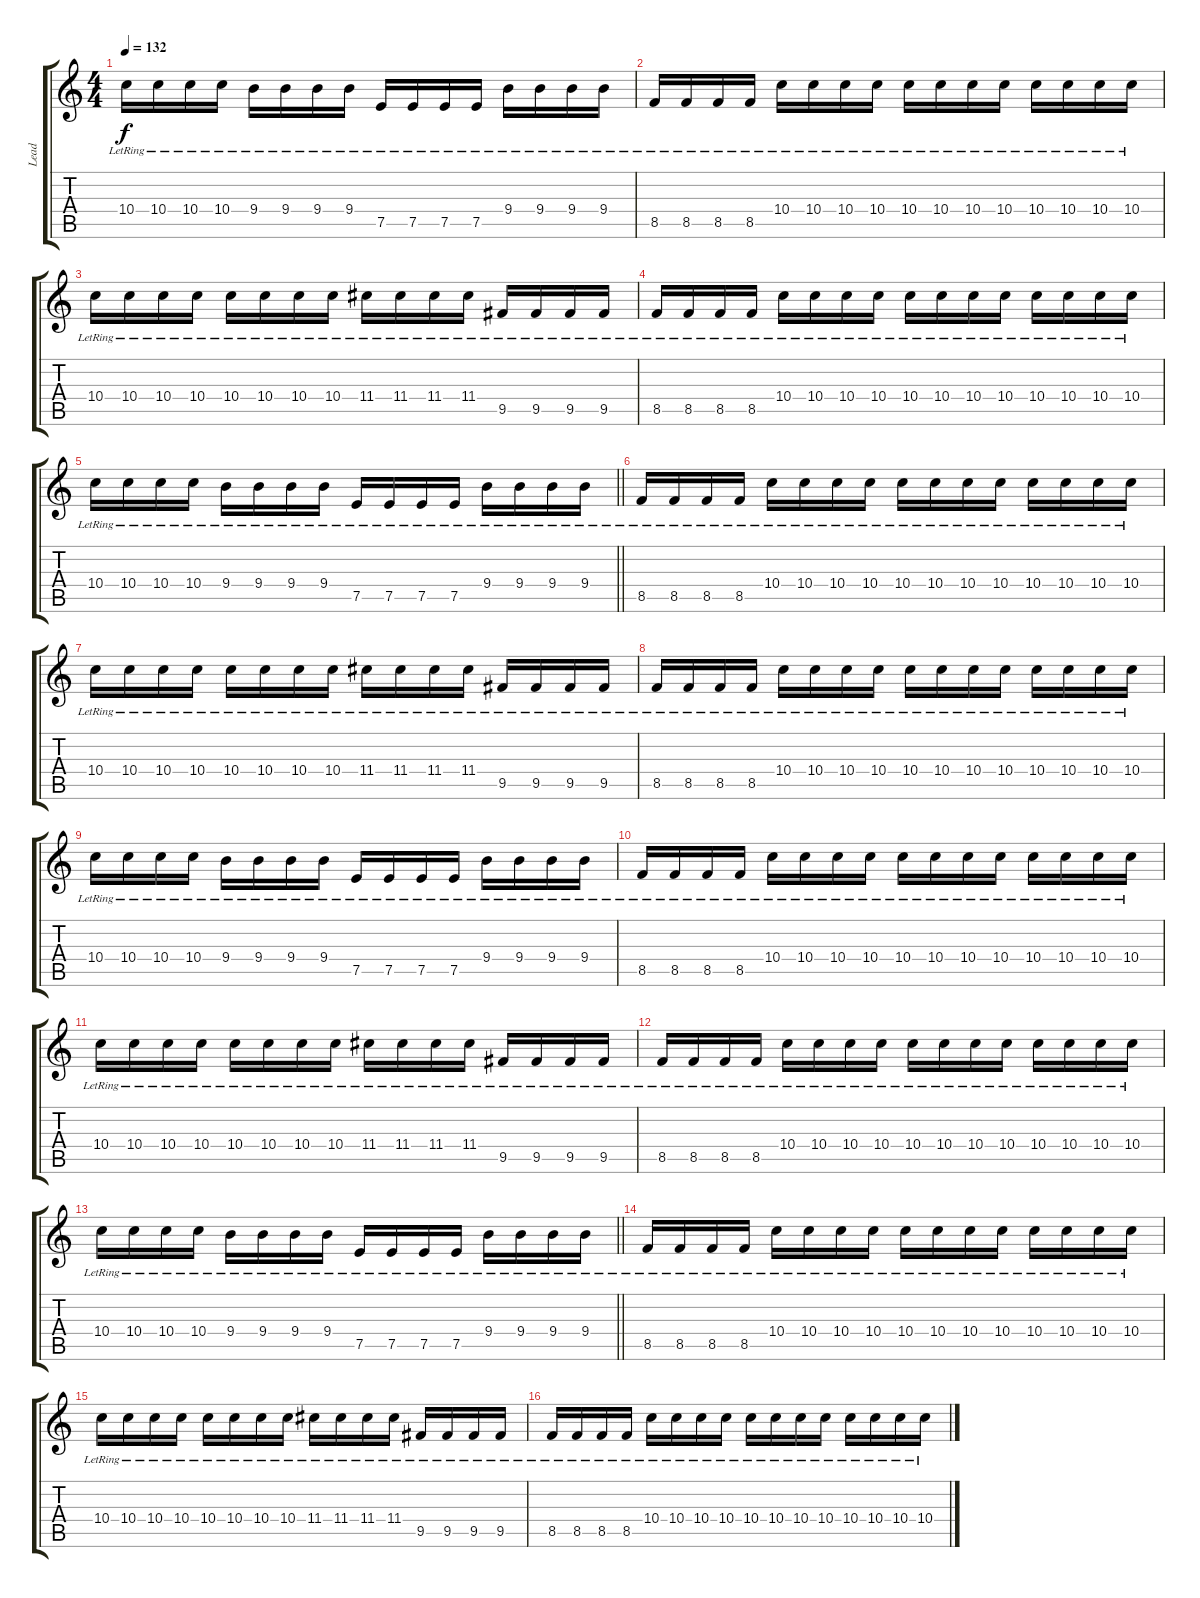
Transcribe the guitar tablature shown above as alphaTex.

\track ("Lead " "Lead ") {instrument distortionguitar}
\staff {score tabs}
\tuning (E4 B3 G3 D3 A2 E2) {hide}
\ts (4 4)
\tempo 132
\clef g2
\ks c
10.4{lr}.16{dy f} 10.4{lr}.16 10.4{lr}.16 10.4{lr}.16 9.4{lr}.16 9.4{lr}.16 9.4{lr}.16 9.4{lr}.16 7.5{lr}.16 7.5{lr}.16 7.5{lr}.16 7.5{lr}.16 9.4{lr}.16 9.4{lr}.16 9.4{lr}.16 9.4{lr}.16 |
8.5{lr}.16 8.5{lr}.16 8.5{lr}.16 8.5{lr}.16 10.4{lr}.16 10.4{lr}.16 10.4{lr}.16 10.4{lr}.16 10.4{lr}.16 10.4{lr}.16 10.4{lr}.16 10.4{lr}.16 10.4{lr}.16 10.4{lr}.16 10.4{lr}.16 10.4{lr}.16 |
10.4{lr}.16 10.4{lr}.16 10.4{lr}.16 10.4{lr}.16 10.4{lr}.16 10.4{lr}.16 10.4{lr}.16 10.4{lr}.16 11.4{lr}.16 11.4{lr}.16 11.4{lr}.16 11.4{lr}.16 9.5{lr}.16 9.5{lr}.16 9.5{lr}.16 9.5{lr}.16 |
8.5{lr}.16 8.5{lr}.16 8.5{lr}.16 8.5{lr}.16 10.4{lr}.16 10.4{lr}.16 10.4{lr}.16 10.4{lr}.16 10.4{lr}.16 10.4{lr}.16 10.4{lr}.16 10.4{lr}.16 10.4{lr}.16 10.4{lr}.16 10.4{lr}.16 10.4{lr}.16 |
\barLineRight lightlight
10.4{lr}.16 10.4{lr}.16 10.4{lr}.16 10.4{lr}.16 9.4{lr}.16 9.4{lr}.16 9.4{lr}.16 9.4{lr}.16 7.5{lr}.16 7.5{lr}.16 7.5{lr}.16 7.5{lr}.16 9.4{lr}.16 9.4{lr}.16 9.4{lr}.16 9.4{lr}.16 |
8.5{lr}.16 8.5{lr}.16 8.5{lr}.16 8.5{lr}.16 10.4{lr}.16 10.4{lr}.16 10.4{lr}.16 10.4{lr}.16 10.4{lr}.16 10.4{lr}.16 10.4{lr}.16 10.4{lr}.16 10.4{lr}.16 10.4{lr}.16 10.4{lr}.16 10.4{lr}.16 |
10.4{lr}.16 10.4{lr}.16 10.4{lr}.16 10.4{lr}.16 10.4{lr}.16 10.4{lr}.16 10.4{lr}.16 10.4{lr}.16 11.4{lr}.16 11.4{lr}.16 11.4{lr}.16 11.4{lr}.16 9.5{lr}.16 9.5{lr}.16 9.5{lr}.16 9.5{lr}.16 |
8.5{lr}.16 8.5{lr}.16 8.5{lr}.16 8.5{lr}.16 10.4{lr}.16 10.4{lr}.16 10.4{lr}.16 10.4{lr}.16 10.4{lr}.16 10.4{lr}.16 10.4{lr}.16 10.4{lr}.16 10.4{lr}.16 10.4{lr}.16 10.4{lr}.16 10.4{lr}.16 |
10.4{lr}.16 10.4{lr}.16 10.4{lr}.16 10.4{lr}.16 9.4{lr}.16 9.4{lr}.16 9.4{lr}.16 9.4{lr}.16 7.5{lr}.16 7.5{lr}.16 7.5{lr}.16 7.5{lr}.16 9.4{lr}.16 9.4{lr}.16 9.4{lr}.16 9.4{lr}.16 |
8.5{lr}.16 8.5{lr}.16 8.5{lr}.16 8.5{lr}.16 10.4{lr}.16 10.4{lr}.16 10.4{lr}.16 10.4{lr}.16 10.4{lr}.16 10.4{lr}.16 10.4{lr}.16 10.4{lr}.16 10.4{lr}.16 10.4{lr}.16 10.4{lr}.16 10.4{lr}.16 |
10.4{lr}.16 10.4{lr}.16 10.4{lr}.16 10.4{lr}.16 10.4{lr}.16 10.4{lr}.16 10.4{lr}.16 10.4{lr}.16 11.4{lr}.16 11.4{lr}.16 11.4{lr}.16 11.4{lr}.16 9.5{lr}.16 9.5{lr}.16 9.5{lr}.16 9.5{lr}.16 |
8.5{lr}.16 8.5{lr}.16 8.5{lr}.16 8.5{lr}.16 10.4{lr}.16 10.4{lr}.16 10.4{lr}.16 10.4{lr}.16 10.4{lr}.16 10.4{lr}.16 10.4{lr}.16 10.4{lr}.16 10.4{lr}.16 10.4{lr}.16 10.4{lr}.16 10.4{lr}.16 |
\barLineRight lightlight
10.4{lr}.16 10.4{lr}.16 10.4{lr}.16 10.4{lr}.16 9.4{lr}.16 9.4{lr}.16 9.4{lr}.16 9.4{lr}.16 7.5{lr}.16 7.5{lr}.16 7.5{lr}.16 7.5{lr}.16 9.4{lr}.16 9.4{lr}.16 9.4{lr}.16 9.4{lr}.16 |
8.5{lr}.16 8.5{lr}.16 8.5{lr}.16 8.5{lr}.16 10.4{lr}.16 10.4{lr}.16 10.4{lr}.16 10.4{lr}.16 10.4{lr}.16 10.4{lr}.16 10.4{lr}.16 10.4{lr}.16 10.4{lr}.16 10.4{lr}.16 10.4{lr}.16 10.4{lr}.16 |
10.4{lr}.16 10.4{lr}.16 10.4{lr}.16 10.4{lr}.16 10.4{lr}.16 10.4{lr}.16 10.4{lr}.16 10.4{lr}.16 11.4{lr}.16 11.4{lr}.16 11.4{lr}.16 11.4{lr}.16 9.5{lr}.16 9.5{lr}.16 9.5{lr}.16 9.5{lr}.16 |
8.5{lr}.16 8.5{lr}.16 8.5{lr}.16 8.5{lr}.16 10.4{lr}.16 10.4{lr}.16 10.4{lr}.16 10.4{lr}.16 10.4{lr}.16 10.4{lr}.16 10.4{lr}.16 10.4{lr}.16 10.4{lr}.16 10.4{lr}.16 10.4{lr}.16 10.4{lr}.16
